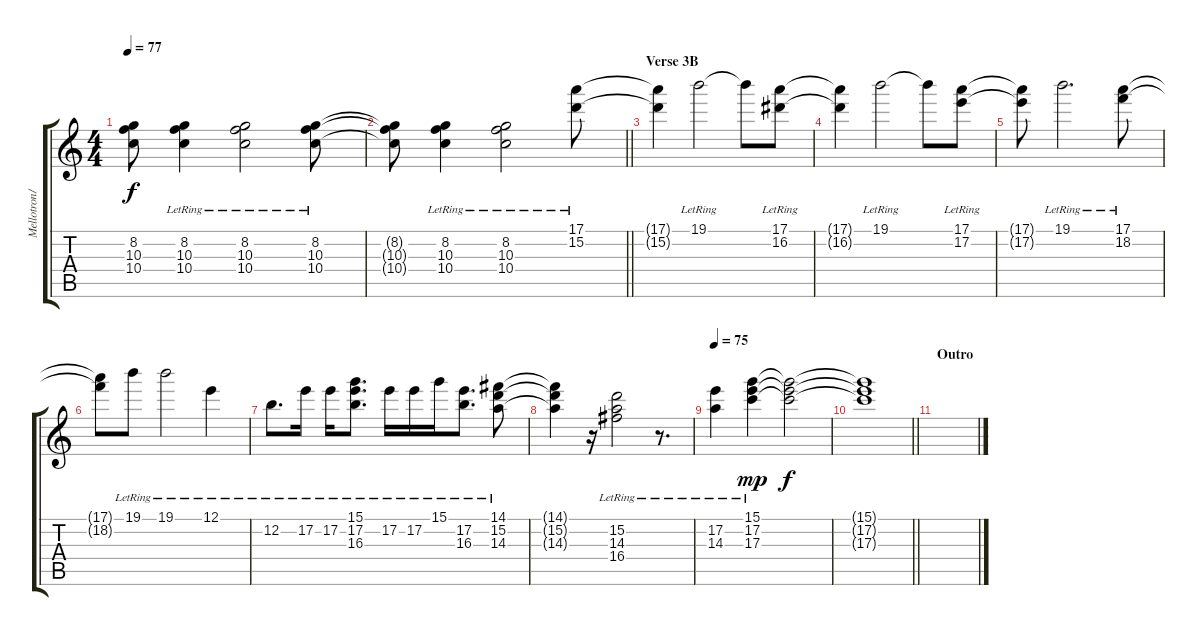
\track ("Mellotron/Strings 1" "Mellotron/") {instrument electricguitarjazz}
\staff {score tabs}
\tuning (E4 B3 G3 D3 A2 E2) {hide}
\ts (4 4)
\tempo 77
\clef g2
\ks c
(8.2{t} 10.3{t} 10.4{t}).8{dy f} (8.2{lr} 10.3{lr} 10.4{lr}).4 (8.2{lr} 10.3{lr} 10.4{lr}).2 (8.2{lr} 10.3{lr} 10.4{lr}).8 |
\barLineRight lightlight
(8.2{t} 10.3{t} 10.4{t}).8 (8.2{lr} 10.3{lr} 10.4{lr}).4 (8.2{lr} 10.3{lr} 10.4{lr}).2 (17.1{lr} 15.2{lr}).8 |
\section ("" "Verse 3B")
(17.1{t} 15.2{t}).4 19.1{lr}.2 19.1{t}.8 (17.1{lr} 16.2{lr}).8 |
(17.1{t} 16.2{t}).4 19.1{lr}.2 19.1{t}.8 (17.1{lr} 17.2{lr}).8 |
(17.1{t} 17.2{t}).8 19.1{lr}.2{d} (17.1{lr} 18.2{lr}).8 |
(17.1{t} 18.2{t}).8 19.1{lr}.8 19.1{lr}.2 12.1{lr}.4 |
12.2{lr}.8{d} 17.2{lr}.16 17.2{lr}.16 (15.1{lr} 17.2{lr} 16.3{lr}).8{d} 17.2{lr}.16 17.2{lr}.16 15.1{lr}.16 (17.2{lr} 16.3{lr}).8{d} (14.1{lr} 15.2{lr} 14.3{lr}).8 |
(14.1{t} 15.2{t} 14.3{t}).4 r.16 (15.2{lr} 14.3{lr} 16.4{lr}).2 r.8{d} |
\tempo 75
(17.2{lr} 14.3{lr}).4 (15.1{lr} 17.2{lr} 17.3{lr}).4{dy mp} (15.1{t} 17.2{t} 17.3{t}).2{dy f} |
\barLineRight lightlight
(15.1{t} 17.2{t} 17.3{t}).1 |
\section ("" "Outro")
